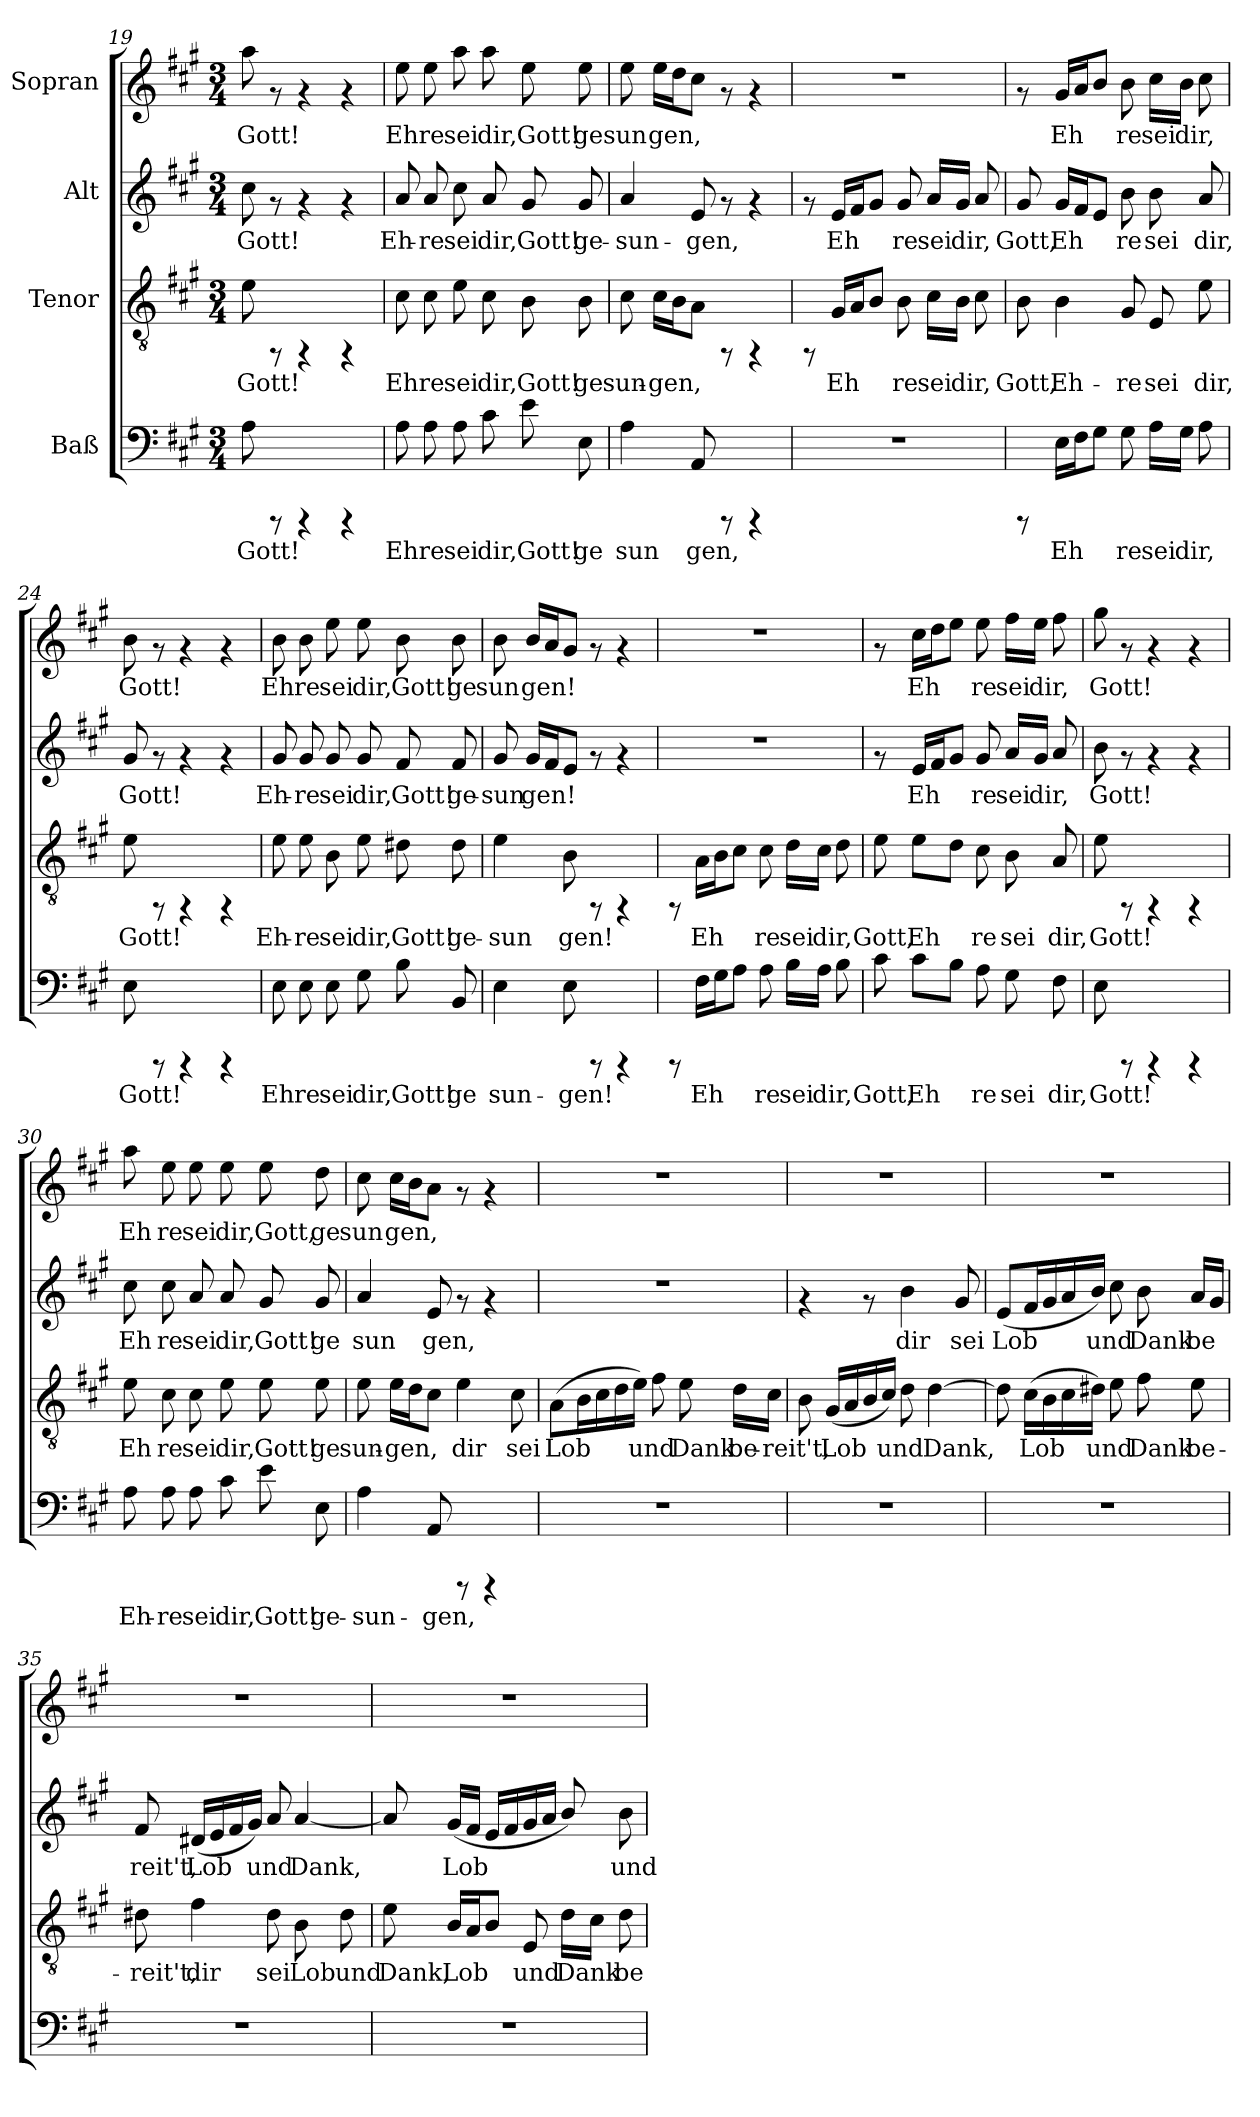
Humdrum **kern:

**kern	**text	**kern	**text	**kern	**text	**kern	**text
*part4	*part4	*part3	*part3	*part2	*part2	*part1	*part1
*staff4	*staff4	*staff3	*staff3	*staff2	*staff2	*staff1	*staff1
*I"Baß	*	*I"Tenor	*	*I"Alt	*	*I"Sopran	*
*clefF4	*	*clefGv2	*	*clefG2	*	*clefG2	*
*k[f#c#g#]	*	*k[f#c#g#]	*	*k[f#c#g#]	*	*k[f#c#g#]	*
*A:	*	*A:	*	*A:	*	*A:	*
*M3/4	*	*M3/4	*	*M3/4	*	*M3/4	*
=19	=19	=19	=19	=19	=19	=19	=19
!	!LO:LY:b	!	!LO:LY:b	!	!LO:LY:b	!	!LO:LY:b
8A\	Gott!	8e\	Gott!	8cc#\	Gott!	8aa\	Gott!
8rCCC	.	8rFF	.	8rf	.	8rf	.
4rCCC	.	4rFF	.	4rf	.	4rf	.
4rCCC	.	4rFF	.	4rf	.	4rf	.
=20	=20	=20	=20	=20	=20	=20	=20
!	!LO:LY:b	!	!LO:LY:b	!	!LO:LY:b	!	!LO:LY:b
8A\	Eh	8c#\	Eh	8a/	Eh-	8ee\	Eh
!	!LO:LY:b	!	!LO:LY:b	!	!LO:LY:b	!	!LO:LY:b
8A\	re	8c#\	re	8a/	-re	8ee\	re
!	!LO:LY:b	!	!LO:LY:b	!	!LO:LY:b	!	!LO:LY:b
8A\	sei	8e\	sei	8cc#\	sei	8aa\	sei
!	!LO:LY:b	!	!LO:LY:b	!	!LO:LY:b	!	!LO:LY:b
8c#\	dir,	8c#\	dir,	8a/	dir,	8aa\	dir,
!	!LO:LY:b	!	!LO:LY:b	!	!LO:LY:b	!	!LO:LY:b
8e\	Gott!	8B\	Gott!	8g#/	Gott!	8ee\	Gott!
!	!LO:LY:b	!	!LO:LY:b	!	!LO:LY:b	!	!LO:LY:b
8E\	ge	8B\	ge	8g#/	ge-	8ee\	ge
!!LO:LB:g=z
=21	=21	=21	=21	=21	=21	=21	=21
!	!LO:LY:b	!	!LO:LY:b	!	!LO:LY:b	!	!LO:LY:b
4A\	sun	8c#\	sun-	4a/	-sun-	8ee\	sun
!	!	!	!LO:LY:b	!	!	!	!LO:LY:b
.	.	16c#\L	-gen,	.	.	16ee\L	gen,
!	!	!	!LO:LY:b	!	!	!	!LO:LY:b
.	.	16B\	.	.	.	16dd\	.
!	!LO:LY:b	!	!LO:LY:b	!	!LO:LY:b	!	!LO:LY:b
8AA/	gen,	8A\J	.	8e/	-gen,	8cc#\J	.
8rCCC	.	8rFF	.	8rf	.	8rf	.
4rCCC	.	4rFF	.	4rf	.	4rf	.
=22	=22	=22	=22	=22	=22	=22	=22
2.r	.	8rFF	.	8rf	.	2.r	.
!	!	!	!LO:LY:b	!	!LO:LY:b	!	!
.	.	16G#/L	Eh-	16e/L	Eh-	.	.
!	!	!	!LO:LY:b	!	!LO:LY:b	!	!
.	.	16A/	--	16f#/	--	.	.
!	!	!	!LO:LY:b	!	!LO:LY:b	!	!
.	.	8B/J	--	8g#/J	--	.	.
!	!	!	!LO:LY:b	!	!LO:LY:b	!	!
.	.	8B\	-re	8g#/	-re	.	.
!	!	!	!LO:LY:b	!	!LO:LY:b	!	!
.	.	16c#\L	sei	16a/L	sei	.	.
!	!	!	!LO:LY:b	!	!LO:LY:b	!	!
.	.	16B\J	dir,	16g#/J	dir,	.	.
!	!	!	!LO:LY:b	!	!LO:LY:b	!	!
.	.	8c#\	.	8a/	.	.	.
=23	=23	=23	=23	=23	=23	=23	=23
!	!	!	!LO:LY:b	!	!LO:LY:b	!	!
8rCCC	.	8B\	Gott,	8g#/	Gott,	8rf	.
!	!LO:LY:b	!	!LO:LY:b	!	!LO:LY:b	!	!LO:LY:b
16E\L	Eh	4B\	Eh-	16g#/L	Eh-	16g#/L	Eh
!	!LO:LY:b	!	!	!	!LO:LY:b	!	!LO:LY:b
16F#\	.	.	.	16f#/	--	16a/	.
!	!LO:LY:b	!	!	!	!LO:LY:b	!	!LO:LY:b
8G#\J	.	.	.	8e/J	--	8b/J	.
!	!LO:LY:b	!	!LO:LY:b	!	!LO:LY:b	!	!LO:LY:b
8G#\	re	8G#/	-re	8b\	-re	8b\	re
!	!LO:LY:b	!	!LO:LY:b	!	!LO:LY:b	!	!LO:LY:b
16A\L	sei	8E/	sei	8b\	sei	16cc#\L	sei
!	!LO:LY:b	!	!	!	!	!	!LO:LY:b
16G#\J	dir,	.	.	.	.	16b\J	dir,
!	!LO:LY:b	!	!LO:LY:b	!	!LO:LY:b	!	!LO:LY:b
8A\	.	8e\	dir,	8a/	dir,	8cc#\	.
=24	=24	=24	=24	=24	=24	=24	=24
!	!LO:LY:b	!	!LO:LY:b	!	!LO:LY:b	!	!LO:LY:b
8E\	Gott!	8e\	Gott!	8g#/	Gott!	8b\	Gott!
8rCCC	.	8rFF	.	8rf	.	8rf	.
4rCCC	.	4rFF	.	4rf	.	4rf	.
4rCCC	.	4rFF	.	4rf	.	4rf	.
=25	=25	=25	=25	=25	=25	=25	=25
!	!LO:LY:b	!	!LO:LY:b	!	!LO:LY:b	!	!LO:LY:b
8E\	Eh	8e\	Eh-	8g#/	Eh-	8b\	Eh
!	!LO:LY:b	!	!LO:LY:b	!	!LO:LY:b	!	!LO:LY:b
8E\	re	8e\	-re	8g#/	-re	8b\	re
!	!LO:LY:b	!	!LO:LY:b	!	!LO:LY:b	!	!LO:LY:b
8E\	sei	8B\	sei	8g#/	sei	8ee\	sei
!	!LO:LY:b	!	!LO:LY:b	!	!LO:LY:b	!	!LO:LY:b
8G#\	dir,	8e\	dir,	8g#/	dir,	8ee\	dir,
!	!LO:LY:b	!	!LO:LY:b	!	!LO:LY:b	!	!LO:LY:b
8B\	Gott!	8d#X\	Gott!	8f#/	Gott!	8b\	Gott!
!	!LO:LY:b	!	!LO:LY:b	!	!LO:LY:b	!	!LO:LY:b
8BB/	ge	8d#\	ge-	8f#/	ge-	8b\	ge
!!LO:PB:g=z
=26	=26	=26	=26	=26	=26	=26	=26
!	!LO:LY:b	!	!LO:LY:b	!	!LO:LY:b	!	!LO:LY:b
4E\	sun-	4e\	-sun	8g#/	-sun	8b\	sun
!	!	!	!	!	!LO:LY:b	!	!LO:LY:b
.	.	.	.	16g#/L	gen!	16b/L	gen!
!	!	!	!	!	!LO:LY:b	!	!LO:LY:b
.	.	.	.	16f#/	.	16a/	.
!	!LO:LY:b	!	!LO:LY:b	!	!LO:LY:b	!	!LO:LY:b
8E\	-gen!	8B\	gen!	8e/J	.	8g#/J	.
8rCCC	.	8rFF	.	8rf	.	8rf	.
4rCCC	.	4rFF	.	4rf	.	4rf	.
=27	=27	=27	=27	=27	=27	=27	=27
8rCCC	.	8rFF	.	2.r	.	2.r	.
!	!LO:LY:b	!	!LO:LY:b	!	!	!	!
16F#\L	Eh-	16A\L	Eh	.	.	.	.
!	!LO:LY:b	!	!LO:LY:b	!	!	!	!
16G#\	--	16B\	.	.	.	.	.
!	!LO:LY:b	!	!LO:LY:b	!	!	!	!
8A\J	--	8c#\J	.	.	.	.	.
!	!LO:LY:b	!	!LO:LY:b	!	!	!	!
8A\	-re	8c#\	re	.	.	.	.
!	!LO:LY:b	!	!LO:LY:b	!	!	!	!
16B\L	sei	16d\L	sei	.	.	.	.
!	!LO:LY:b	!	!LO:LY:b	!	!	!	!
16A\J	dir,	16c#\J	dir,	.	.	.	.
!	!LO:LY:b	!	!LO:LY:b	!	!	!	!
8B\	.	8d\	.	.	.	.	.
=28	=28	=28	=28	=28	=28	=28	=28
!	!LO:LY:b	!	!LO:LY:b	!	!	!	!
8c#\	Gott,	8e\	Gott,	8rf	.	8rf	.
!	!LO:LY:b	!	!LO:LY:b	!	!LO:LY:b	!	!LO:LY:b
8c#\L	Eh-	8e\L	Eh	16e/L	Eh	16cc#\L	Eh
!	!	!	!	!	!LO:LY:b	!	!LO:LY:b
.	.	.	.	16f#/	.	16dd\	.
!	!LO:LY:b	!	!LO:LY:b	!	!LO:LY:b	!	!LO:LY:b
8B\J	--	8d\J	.	8g#/J	.	8ee\J	.
!	!LO:LY:b	!	!LO:LY:b	!	!LO:LY:b	!	!LO:LY:b
8A\	-re	8c#\	re	8g#/	re	8ee\	re
!	!LO:LY:b	!	!LO:LY:b	!	!LO:LY:b	!	!LO:LY:b
8G#\	sei	8B\	sei	16a/L	sei	16ff#\L	sei
!	!	!	!	!	!LO:LY:b	!	!LO:LY:b
.	.	.	.	16g#/J	dir,	16ee\J	dir,
!	!LO:LY:b	!	!LO:LY:b	!	!LO:LY:b	!	!LO:LY:b
8F#\	dir,	8A/	dir,	8a/	.	8ff#\	.
=29	=29	=29	=29	=29	=29	=29	=29
!	!LO:LY:b	!	!LO:LY:b	!	!LO:LY:b	!	!LO:LY:b
8E\	Gott!	8e\	Gott!	8b\	Gott!	8gg#\	Gott!
8rCCC	.	8rFF	.	8rf	.	8rf	.
4rCCC	.	4rFF	.	4rf	.	4rf	.
4rCCC	.	4rFF	.	4rf	.	4rf	.
=30	=30	=30	=30	=30	=30	=30	=30
!	!LO:LY:b	!	!LO:LY:b	!	!LO:LY:b	!	!LO:LY:b
8A\	Eh-	8e\	Eh	8cc#\	Eh	8aa\	Eh
!	!LO:LY:b	!	!LO:LY:b	!	!LO:LY:b	!	!LO:LY:b
8A\	-re	8c#\	re	8cc#\	re	8ee\	re
!	!LO:LY:b	!	!LO:LY:b	!	!LO:LY:b	!	!LO:LY:b
8A\	sei	8c#\	sei	8a/	sei	8ee\	sei
!	!LO:LY:b	!	!LO:LY:b	!	!LO:LY:b	!	!LO:LY:b
8c#\	dir,	8e\	dir,	8a/	dir,	8ee\	dir,
!	!LO:LY:b	!	!LO:LY:b	!	!LO:LY:b	!	!LO:LY:b
8e\	Gott!	8e\	Gott!	8g#/	Gott!	8ee\	Gott,
!	!LO:LY:b	!	!LO:LY:b	!	!LO:LY:b	!	!LO:LY:b
8E\	ge-	8e\	ge	8g#/	ge	8dd\	ge
!!LO:PB:g=z
=31	=31	=31	=31	=31	=31	=31	=31
!	!LO:LY:b	!	!LO:LY:b	!	!LO:LY:b	!	!LO:LY:b
4A\	-sun-	8e\	sun-	4a/	sun	8cc#\	sun
!	!	!	!LO:LY:b	!	!	!	!LO:LY:b
.	.	16e\L	-gen,	.	.	16cc#\L	gen,
!	!	!	!LO:LY:b	!	!	!	!LO:LY:b
.	.	16d\	.	.	.	16b\	.
!	!LO:LY:b	!	!LO:LY:b	!	!LO:LY:b	!	!LO:LY:b
8AA/	-gen,	8c#\J	.	8e/	gen,	8a\J	.
!	!	!	!LO:LY:b	!	!	!	!
8rCCC	.	4e\	dir	8rf	.	8rf	.
4rCCC	.	.	.	4rf	.	4rf	.
!	!	!	!LO:LY:b	!	!	!	!
.	.	8c#\	sei	.	.	.	.
=32	=32	=32	=32	=32	=32	=32	=32
!	!	!	!LO:LY:b	!	!	!	!
2.r	.	(>8A\L	Lob	2.r	.	2.r	.
!	!	!	!LO:LY:b	!	!	!	!
.	.	16B\	.	.	.	.	.
!	!	!	!LO:LY:b	!	!	!	!
.	.	16c#\	.	.	.	.	.
!	!	!	!LO:LY:b	!	!	!	!
.	.	16d\	.	.	.	.	.
!	!	!	!LO:LY:b	!	!	!	!
.	.	16e\J)	und	.	.	.	.
!	!	!	!LO:LY:b	!	!	!	!
.	.	8f#\	.	.	.	.	.
!	!	!	!LO:LY:b	!	!	!	!
.	.	8e\	Dank	.	.	.	.
!	!	!	!LO:LY:b	!	!	!	!
.	.	16d\L	be-	.	.	.	.
!	!	!	!LO:LY:b	!	!	!	!
.	.	16c#\J	-reit't,	.	.	.	.
=33	=33	=33	=33	=33	=33	=33	=33
!	!	!	!LO:LY:b	!	!	!	!
2.r	.	8B\	.	4rf	.	2.r	.
!	!	!	!LO:LY:b	!	!	!	!
.	.	(<16G#/L	Lob	.	.	.	.
!	!	!	!LO:LY:b	!	!	!	!
.	.	16A/	.	.	.	.	.
!	!	!	!LO:LY:b	!	!	!	!
.	.	16B/	.	8rf	.	.	.
!	!	!	!LO:LY:b	!	!	!	!
.	.	16c#/J)	und	.	.	.	.
!	!	!	!LO:LY:b	!	!LO:LY:b	!	!
.	.	8d\	.	4b\	dir	.	.
!	!	!	!LO:LY:b	!	!	!	!
.	.	[>4d\	Dank,	.	.	.	.
!	!	!	!	!	!LO:LY:b	!	!
.	.	.	.	8g#/	sei	.	.
=34	=34	=34	=34	=34	=34	=34	=34
!	!	!	!LO:LY:b	!	!LO:LY:b	!	!
2.r	.	8d\]	.	(<8e/L	Lob	2.r	.
!	!	!	!LO:LY:b	!	!LO:LY:b	!	!
.	.	(>16c#\L	Lob	16f#/	.	.	.
!	!	!	!LO:LY:b	!	!LO:LY:b	!	!
.	.	16B\	.	16g#/	.	.	.
!	!	!	!LO:LY:b	!	!LO:LY:b	!	!
.	.	16c#\	.	16a/	.	.	.
!	!	!	!LO:LY:b	!	!LO:LY:b	!	!
.	.	16d#X\J)	und	16b/J)	und	.	.
!	!	!	!LO:LY:b	!	!LO:LY:b	!	!
.	.	8e\	.	8cc#\	.	.	.
!	!	!	!LO:LY:b	!	!LO:LY:b	!	!
.	.	8f#\	Dank	8b\	Dank	.	.
!	!	!	!LO:LY:b	!	!LO:LY:b	!	!
.	.	8e\	be-	16a/L	be	.	.
!	!	!	!	!	!LO:LY:b	!	!
.	.	.	.	16g#/J	.	.	.
!!LO:LB:g=z
=35	=35	=35	=35	=35	=35	=35	=35
!	!	!	!LO:LY:b	!	!LO:LY:b	!	!
2.r	.	8d#X\	-reit't,	8f#/	reit't,	2.r	.
!	!	!	!LO:LY:b	!	!LO:LY:b	!	!
.	.	4f#\	dir	(<16d#X/L	Lob	.	.
!	!	!	!	!	!LO:LY:b	!	!
.	.	.	.	16e/	.	.	.
!	!	!	!	!	!LO:LY:b	!	!
.	.	.	.	16f#/	.	.	.
!	!	!	!	!	!LO:LY:b	!	!
.	.	.	.	16g#/J)	.	.	.
!	!	!	!LO:LY:b	!	!LO:LY:b	!	!
.	.	8d#\	sei	8a/	und	.	.
!	!	!	!LO:LY:b	!	!LO:LY:b	!	!
.	.	8B\	Lob	[<4a/	Dank,	.	.
!	!	!	!LO:LY:b	!	!	!	!
.	.	8d#\	und	.	.	.	.
=36	=36	=36	=36	=36	=36	=36	=36
!	!	!	!LO:LY:b	!	!LO:LY:b	!	!
2.r	.	8e\	Dank,	8a/]	.	2.r	.
!	!	!	!LO:LY:b	!	!LO:LY:b	!	!
.	.	16B/L	Lob	(<16g#/L	Lob	.	.
!	!	!	!LO:LY:b	!	!LO:LY:b	!	!
.	.	16A/	.	16f#/J	.	.	.
!	!	!	!LO:LY:b	!	!LO:LY:b	!	!
.	.	8B/J	.	16e/L	.	.	.
!	!	!	!	!	!LO:LY:b	!	!
.	.	.	.	16f#/	.	.	.
!	!	!	!LO:LY:b	!	!LO:LY:b	!	!
.	.	8E/	und	16g#/	.	.	.
!	!	!	!	!	!LO:LY:b	!	!
.	.	.	.	16a/J	.	.	.
!	!	!	!LO:LY:b	!	!LO:LY:b	!	!
.	.	16d\L	Dank	8b/)	.	.	.
!	!	!	!LO:LY:b	!	!	!	!
.	.	16c#\J	.	.	.	.	.
!	!	!	!LO:LY:b	!	!LO:LY:b	!	!
.	.	8d\	be	8b\	und	.	.
=	=	=	=	=	=	=	=
*-	*-	*-	*-	*-	*-	*-	*-
